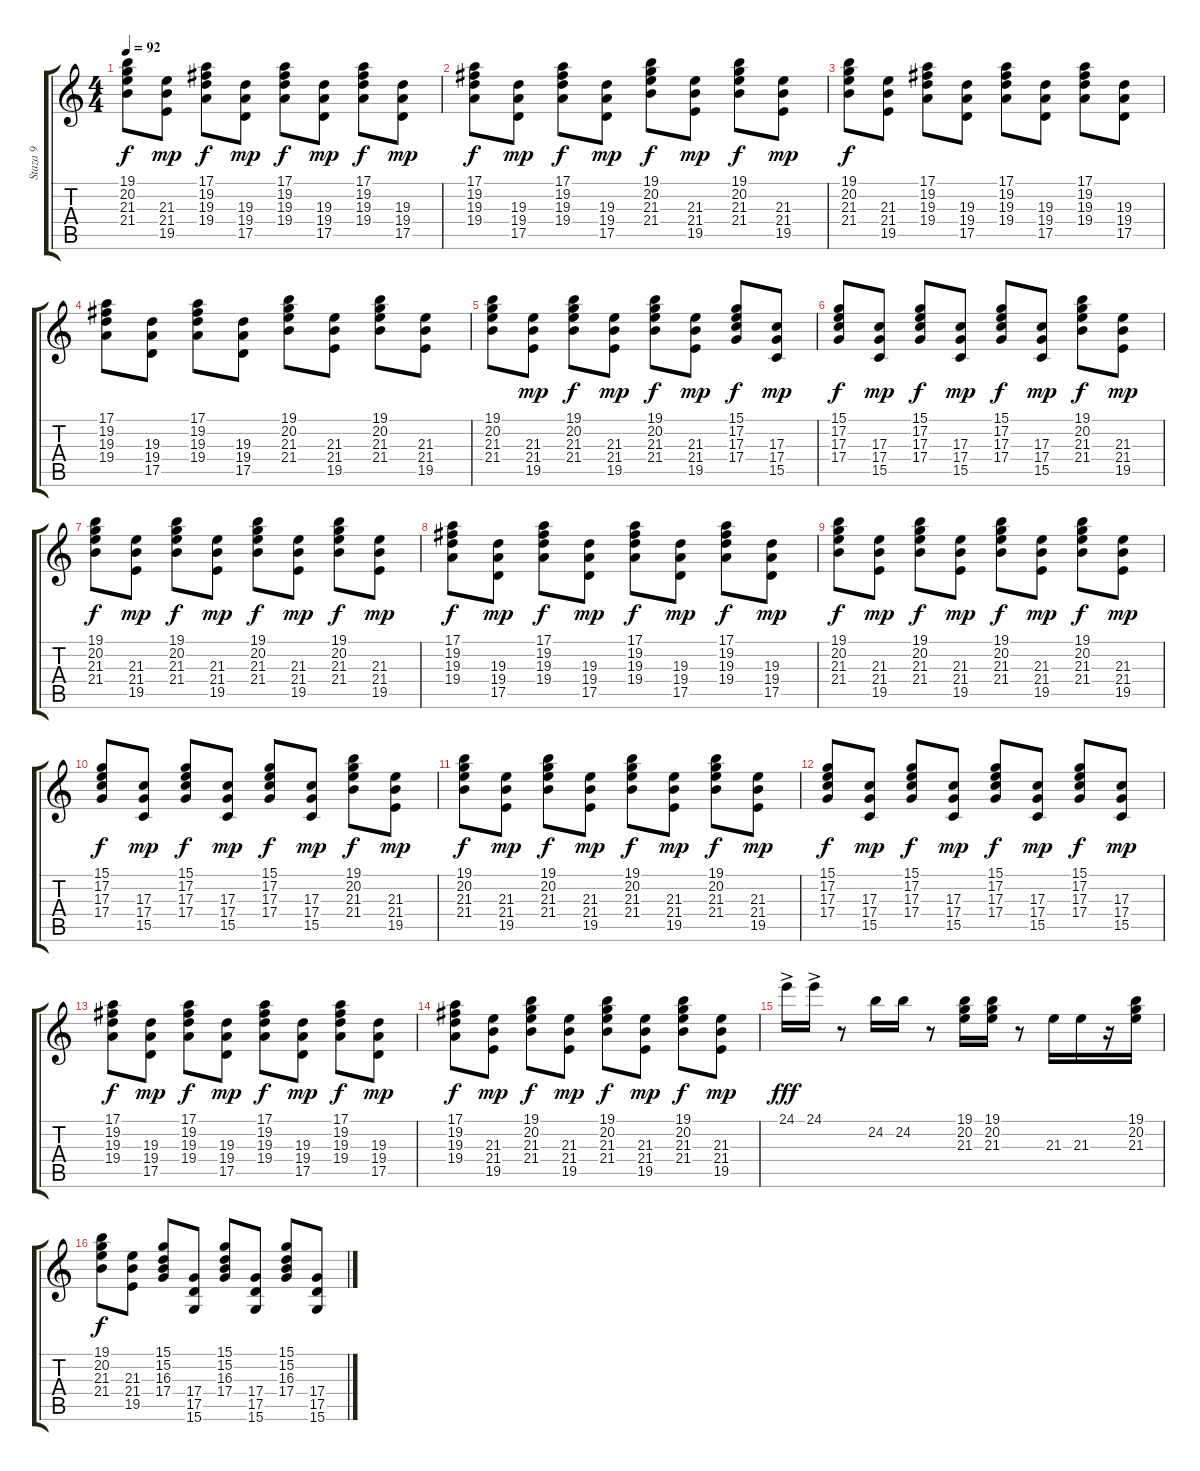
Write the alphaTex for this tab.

\track ("Staza 9" "Staza 9") {instrument acousticgrandpiano}
\staff {score tabs}
\tuning (E4 B3 G3 D3 A2 E2) {hide}
\ts (4 4)
\tempo 92
\clef g2
\ks c
(19.1 20.2 21.3 21.4).8{dy f} (21.3 21.4 19.5).8{dy mp} (17.1 19.2 19.3 19.4).8{dy f} (19.3 19.4 17.5).8{dy mp} (17.1 19.2 19.3 19.4).8{dy f} (19.3 19.4 17.5).8{dy mp} (17.1 19.2 19.3 19.4).8{dy f} (19.3 19.4 17.5).8{dy mp} |
(17.1 19.2 19.3 19.4).8{dy f} (19.3 19.4 17.5).8{dy mp} (17.1 19.2 19.3 19.4).8{dy f} (19.3 19.4 17.5).8{dy mp} (19.1 20.2 21.3 21.4).8{dy f} (21.3 21.4 19.5).8{dy mp} (19.1 20.2 21.3 21.4).8{dy f} (21.3 21.4 19.5).8{dy mp} |
(19.1 20.2 21.3 21.4).8{dy f} (21.3 21.4 19.5).8 (17.1 19.2 19.3 19.4).8 (19.3 19.4 17.5).8 (17.1 19.2 19.3 19.4).8 (19.3 19.4 17.5).8 (17.1 19.2 19.3 19.4).8 (19.3 19.4 17.5).8 |
(17.1 19.2 19.3 19.4).8 (19.3 19.4 17.5).8 (17.1 19.2 19.3 19.4).8 (19.3 19.4 17.5).8 (19.1 20.2 21.3 21.4).8 (21.3 21.4 19.5).8 (19.1 20.2 21.3 21.4).8 (21.3 21.4 19.5).8 |
(19.1 20.2 21.3 21.4).8 (21.3 21.4 19.5).8{dy mp} (19.1 20.2 21.3 21.4).8{dy f} (21.3 21.4 19.5).8{dy mp} (19.1 20.2 21.3 21.4).8{dy f} (21.3 21.4 19.5).8{dy mp} (15.1 17.2 17.3 17.4).8{dy f} (17.3 17.4 15.5).8{dy mp} |
(15.1 17.2 17.3 17.4).8{dy f} (17.3 17.4 15.5).8{dy mp} (15.1 17.2 17.3 17.4).8{dy f} (17.3 17.4 15.5).8{dy mp} (15.1 17.2 17.3 17.4).8{dy f} (17.3 17.4 15.5).8{dy mp} (19.1 20.2 21.3 21.4).8{dy f} (21.3 21.4 19.5).8{dy mp} |
(19.1 20.2 21.3 21.4).8{dy f} (21.3 21.4 19.5).8{dy mp} (19.1 20.2 21.3 21.4).8{dy f} (21.3 21.4 19.5).8{dy mp} (19.1 20.2 21.3 21.4).8{dy f} (21.3 21.4 19.5).8{dy mp} (19.1 20.2 21.3 21.4).8{dy f} (21.3 21.4 19.5).8{dy mp} |
(17.1 19.2 19.3 19.4).8{dy f} (19.3 19.4 17.5).8{dy mp} (17.1 19.2 19.3 19.4).8{dy f} (19.3 19.4 17.5).8{dy mp} (17.1 19.2 19.3 19.4).8{dy f} (19.3 19.4 17.5).8{dy mp} (17.1 19.2 19.3 19.4).8{dy f} (19.3 19.4 17.5).8{dy mp} |
(19.1 20.2 21.3 21.4).8{dy f} (21.3 21.4 19.5).8{dy mp} (19.1 20.2 21.3 21.4).8{dy f} (21.3 21.4 19.5).8{dy mp} (19.1 20.2 21.3 21.4).8{dy f} (21.3 21.4 19.5).8{dy mp} (19.1 20.2 21.3 21.4).8{dy f} (21.3 21.4 19.5).8{dy mp} |
(15.1 17.2 17.3 17.4).8{dy f} (17.3 17.4 15.5).8{dy mp} (15.1 17.2 17.3 17.4).8{dy f} (17.3 17.4 15.5).8{dy mp} (15.1 17.2 17.3 17.4).8{dy f} (17.3 17.4 15.5).8{dy mp} (19.1 20.2 21.3 21.4).8{dy f} (21.3 21.4 19.5).8{dy mp} |
(19.1 20.2 21.3 21.4).8{dy f} (21.3 21.4 19.5).8{dy mp} (19.1 20.2 21.3 21.4).8{dy f} (21.3 21.4 19.5).8{dy mp} (19.1 20.2 21.3 21.4).8{dy f} (21.3 21.4 19.5).8{dy mp} (19.1 20.2 21.3 21.4).8{dy f} (21.3 21.4 19.5).8{dy mp} |
(15.1 17.2 17.3 17.4).8{dy f} (17.3 17.4 15.5).8{dy mp} (15.1 17.2 17.3 17.4).8{dy f} (17.3 17.4 15.5).8{dy mp} (15.1 17.2 17.3 17.4).8{dy f} (17.3 17.4 15.5).8{dy mp} (15.1 17.2 17.3 17.4).8{dy f} (17.3 17.4 15.5).8{dy mp} |
(17.1 19.2 19.3 19.4).8{dy f} (19.3 19.4 17.5).8{dy mp} (17.1 19.2 19.3 19.4).8{dy f} (19.3 19.4 17.5).8{dy mp} (17.1 19.2 19.3 19.4).8{dy f} (19.3 19.4 17.5).8{dy mp} (17.1 19.2 19.3 19.4).8{dy f} (19.3 19.4 17.5).8{dy mp} |
(17.1 19.2 19.3 19.4).8{dy f} (21.3 21.4 19.5).8{dy mp} (19.1 20.2 21.3 21.4).8{dy f} (21.3 21.4 19.5).8{dy mp} (19.1 20.2 21.3 21.4).8{dy f} (21.3 21.4 19.5).8{dy mp} (19.1 20.2 21.3 21.4).8{dy f} (21.3 21.4 19.5).8{dy mp} |
24.1{ac}.16{dy fff} 24.1{ac}.16 r.8 24.2.16 24.2.16 r.8 (19.1 20.2 21.3).16 (19.1 20.2 21.3).16 r.8 21.3.16 21.3.16 r.16 (19.1 20.2 21.3).16 |
(19.1 20.2 21.3 21.4).8{dy f} (21.3 21.4 19.5).8 (15.1 15.2 16.3 17.4).8 (17.4 17.5 15.6).8 (15.1 15.2 16.3 17.4).8 (17.4 17.5 15.6).8 (15.1 15.2 16.3 17.4).8 (17.4 17.5 15.6).8
